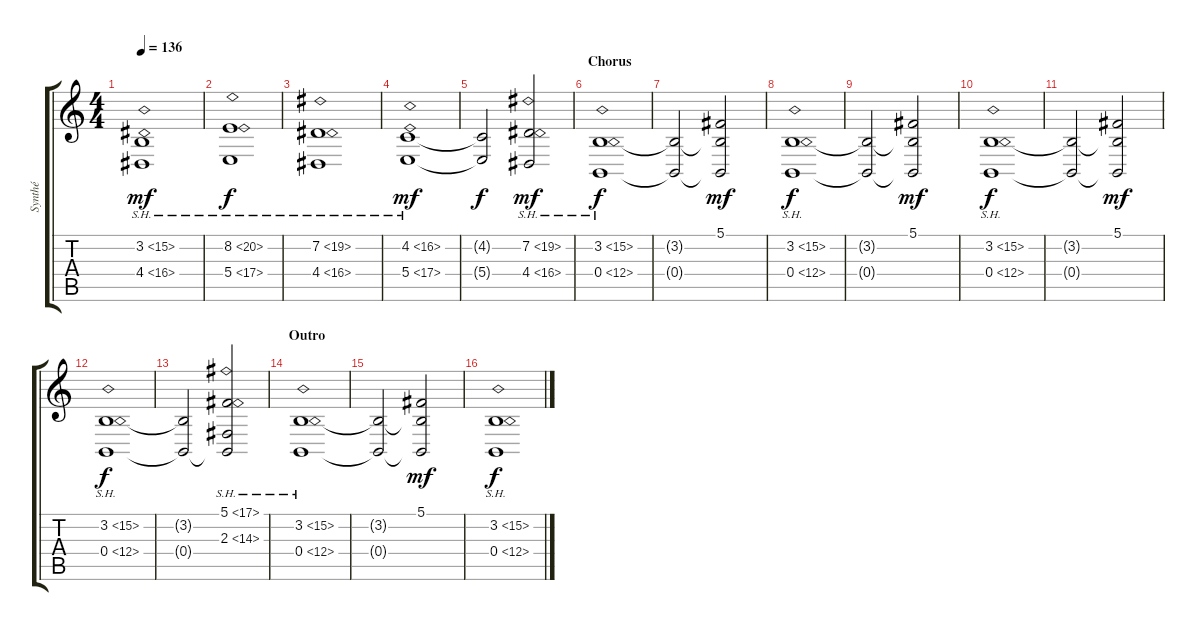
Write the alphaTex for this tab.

\track ("Synthé" "Synthé") {instrument synthstrings1}
\staff {score tabs}
\tuning (Db4 Ab3 E3 B2 Gb2 B1) {hide}
\ts (4 4)
\tempo 136
\clef g2
\ks c
(3.2{sh 12} 4.4{sh 12}).1{dy mf} |
(8.2{sh 12} 5.4{sh 12}).1{dy f} |
(7.2{sh 12} 4.4{sh 12}).1 |
(4.2{sh 12} 5.4{sh 12}).1{dy mf} |
(4.2{t} 5.4{t}).2{dy f} (7.2{sh 12} 4.4{sh 12}).2{dy mf} |
\section ("" "Chorus")
(3.2{sh 12} 0.4{sh 12}).1{dy f} |
(3.2{t} 0.4{t}).2 (5.1 3.2{t} 0.4{t}).2{dy mf} |
(3.2{sh 12} 0.4{sh 12}).1{dy f} |
(3.2{t} 0.4{t}).2 (5.1 3.2{t} 0.4{t}).2{dy mf} |
(3.2{sh 12} 0.4{sh 12}).1{dy f} |
(3.2{t} 0.4{t}).2 (5.1 3.2{t} 0.4{t}).2{dy mf} |
(3.2{sh 12} 0.4{sh 12}).1{dy f} |
(3.2{t} 0.4{t}).2 (5.1{sh 12} 2.3{sh 12} 0.4{t}).2 |
\section ("" "Outro")
(3.2{sh 12} 0.4{sh 12}).1 |
(3.2{t} 0.4{t}).2 (5.1 3.2{t} 0.4{t}).2{dy mf} |
(3.2{sh 12} 0.4{sh 12}).1{dy f}
